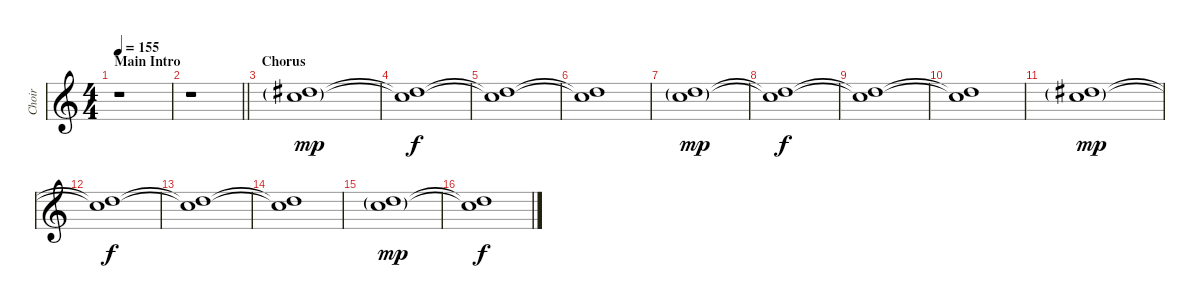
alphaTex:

\track ("Choir" "Choir") {instrument pad4choir}
\staff {score}
\tuning (D4 A3 F3 C3 G2 C2) {hide}
\ts (4 4)
\section ("" "Main Intro")
\tempo 155
\clef g2
\ks c
r.1{dy f} |
\barLineRight lightlight
r.1 |
\section ("" "Chorus")
(18.2{g} 19.3{g}).1{dy mp} |
(18.2{t} 19.3{t}).1{dy f} |
(18.2{t} 19.3{t}).1 |
(18.2{t} 19.3{t}).1 |
(17.2{g} 19.3{g}).1{dy mp} |
(17.2{t} 19.3{t}).1{dy f} |
(17.2{t} 19.3{t}).1 |
(17.2{t} 19.3{t}).1 |
(18.2{g} 19.3{g}).1{dy mp} |
(18.2{t} 19.3{t}).1{dy f} |
(18.2{t} 19.3{t}).1 |
(18.2{t} 19.3{t}).1 |
(17.2{g} 19.3{g}).1{dy mp} |
(17.2{t} 19.3{t}).1{dy f}
